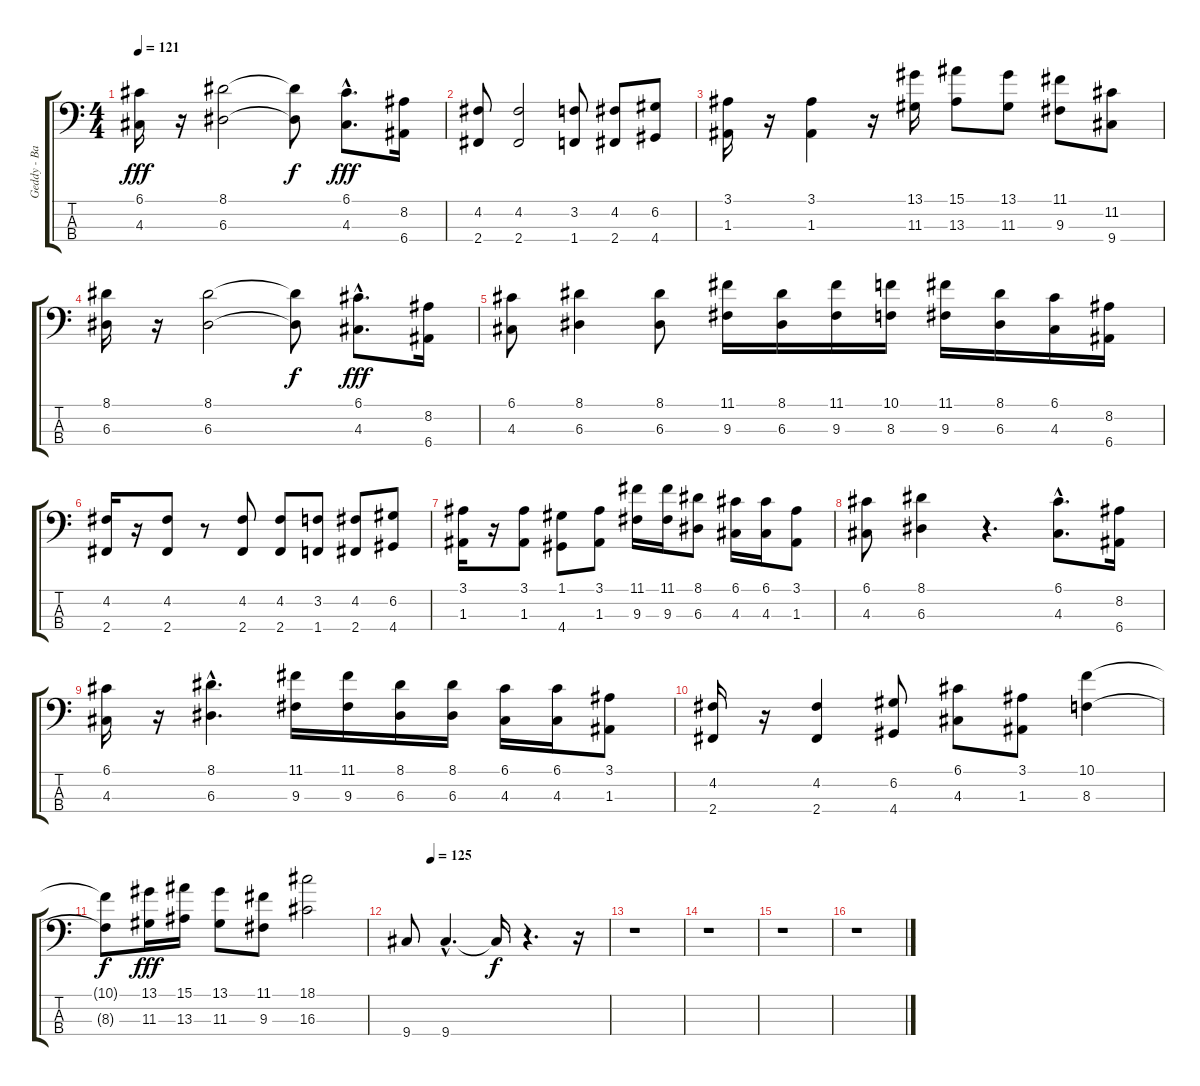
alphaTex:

\track ("Geddy - Baixo" "Geddy - Ba") {instrument electricbassfinger}
\staff {score tabs}
\tuning (G2 D2 A1 E1) {hide}
\ts (4 4)
\tempo 121
\clef f4
\ks c
(6.1 4.3).16{dy fff} r.16 (8.1 6.3).2 (8.1{t} 6.3{t}).8{dy f} (6.1{hac} 4.3{hac}).8{d dy fff} (8.2 6.4).16 |
(4.2 2.4).8 (4.2 2.4).2 (3.2 1.4).8 (4.2 2.4).8 (6.2 4.4).8 |
(3.1 1.3).16 r.16 (3.1 1.3).4 r.16 (13.1 11.3).16 (15.1 13.3).8 (13.1 11.3).8 (11.1 9.3).8 (11.2 9.4).8 |
(8.1 6.3).16 r.16 (8.1 6.3).2 (8.1{t} 6.3{t}).8{dy f} (6.1{hac} 4.3{hac}).8{d dy fff} (8.2 6.4).16 |
(6.1 4.3).8 (8.1 6.3).4 (8.1 6.3).8 (11.1 9.3).16 (8.1 6.3).16 (11.1 9.3).16 (10.1 8.3).16 (11.1 9.3).16 (8.1 6.3).16 (6.1 4.3).16 (8.2 6.4).16 |
(4.2 2.4).16 r.16 (4.2 2.4).8 r.8 (4.2 2.4).8 (4.2 2.4).8 (3.2 1.4).8 (4.2 2.4).8 (6.2 4.4).8 |
(3.1 1.3).16 r.16 (3.1 1.3).8 (1.1 4.4).8 (3.1 1.3).8 (11.1 9.3).16 (11.1 9.3).16 (8.1 6.3).8 (6.1 4.3).16 (6.1 4.3).16 (3.1 1.3).8 |
(6.1 4.3).8 (8.1 6.3).4 r.4{d} (6.1{hac} 4.3{hac}).8{d} (8.2 6.4).16 |
(6.1 4.3).16 r.16 (8.1{hac} 6.3{hac}).4{d} (11.1 9.3).16 (11.1 9.3).16 (8.1 6.3).16 (8.1 6.3).16 (6.1 4.3).16 (6.1 4.3).16 (3.1 1.3).8 |
(4.2 2.4).16 r.16 (4.2 2.4).4 (6.2 4.4).8 (6.1 4.3).8 (3.1 1.3).8 (10.1 8.3).4 |
(10.1{t} 8.3{t}).8{dy f} (13.1 11.3).16{dy fff} (15.1 13.3).16 (13.1 11.3).8 (11.1 9.3).8 (18.1 16.3).2 |
\tempo (125 0.125)
9.4.8 9.4{hac}.4{d} 9.4{t}.16{dy f} r.4{d} r.16 |
r.1 |
r.1 |
r.1 |
r.1
